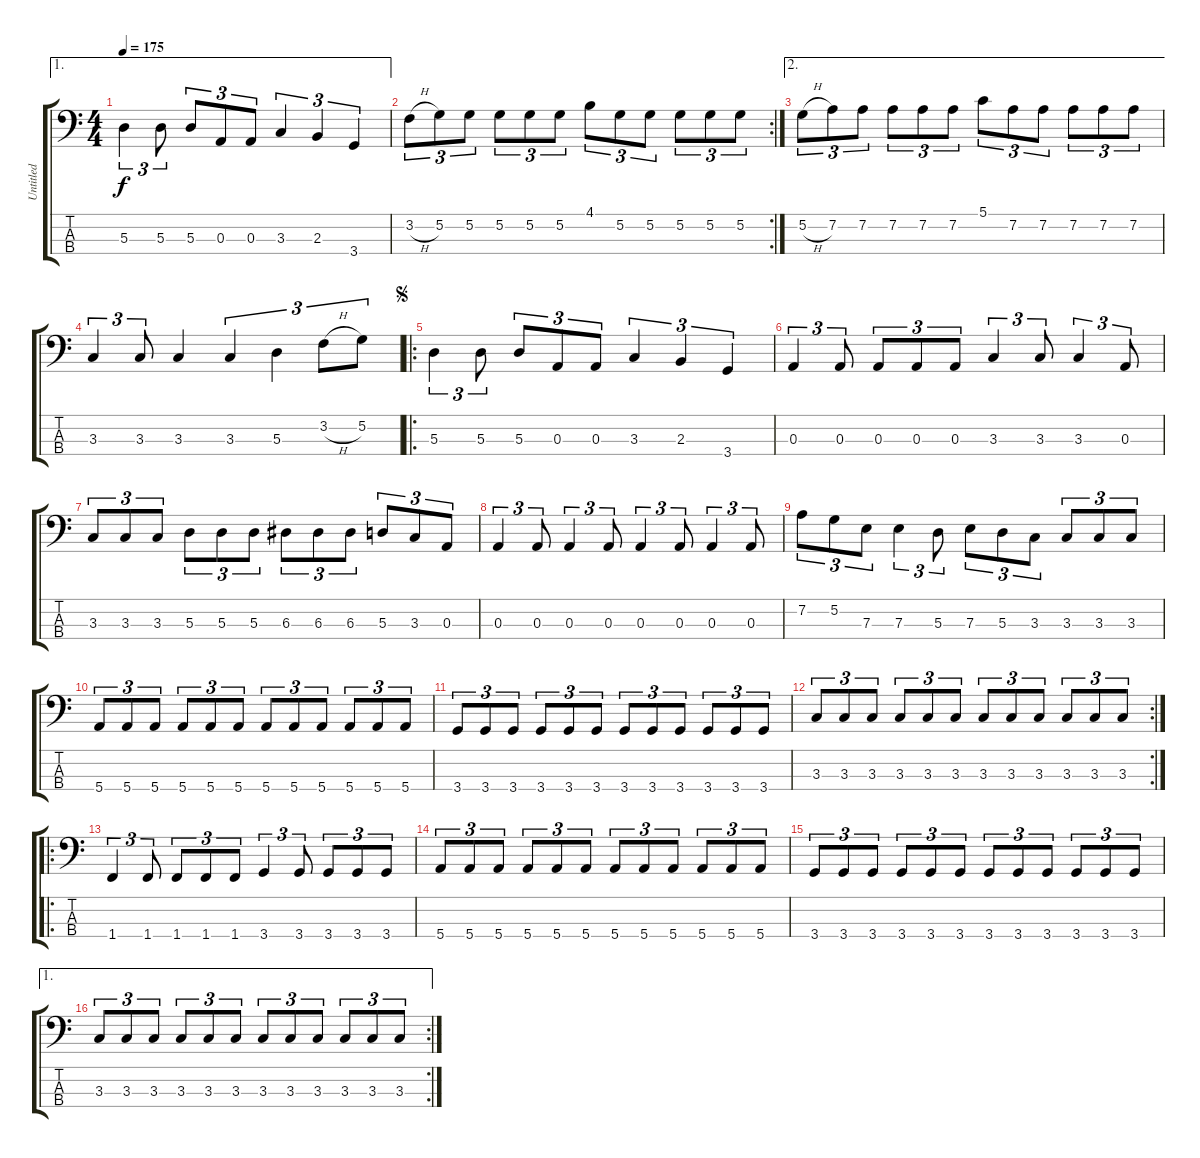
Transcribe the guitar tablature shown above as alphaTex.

\track ("Untitled" "Untitled") {instrument electricbassfinger}
\staff {score tabs}
\tuning (G2 D2 A1 E1) {hide}
\ae 1
\ts (4 4)
\tempo 175
\clef f4
\ks c
5.3.4{tu (3 2) dy f} 5.3.8{tu (3 2)} 5.3.8{tu (3 2)} 0.3.8{tu (3 2)} 0.3.8{tu (3 2)} 3.3.4{tu (3 2)} 2.3.4{tu (3 2)} 3.4.4{tu (3 2)} |
\rc 2
3.2{h}.8{tu (3 2)} 5.2.8{tu (3 2)} 5.2.8{tu (3 2)} 5.2.8{tu (3 2)} 5.2.8{tu (3 2)} 5.2.8{tu (3 2)} 4.1.8{tu (3 2)} 5.2.8{tu (3 2)} 5.2.8{tu (3 2)} 5.2.8{tu (3 2)} 5.2.8{tu (3 2)} 5.2.8{tu (3 2)} |
\ae 2
5.2{h}.8{tu (3 2)} 7.2.8{tu (3 2)} 7.2.8{tu (3 2)} 7.2.8{tu (3 2)} 7.2.8{tu (3 2)} 7.2.8{tu (3 2)} 5.1.8{tu (3 2)} 7.2.8{tu (3 2)} 7.2.8{tu (3 2)} 7.2.8{tu (3 2)} 7.2.8{tu (3 2)} 7.2.8{tu (3 2)} |
3.3.4{tu (3 2)} 3.3.8{tu (3 2)} 3.3.4 3.3.4{tu (3 2)} 5.3.4{tu (3 2)} 3.2{h}.8{tu (3 2)} 5.2.8{tu (3 2)} |
\ro
\jump segno
5.3.4{tu (3 2)} 5.3.8{tu (3 2)} 5.3.8{tu (3 2)} 0.3.8{tu (3 2)} 0.3.8{tu (3 2)} 3.3.4{tu (3 2)} 2.3.4{tu (3 2)} 3.4.4{tu (3 2)} |
0.3.4{tu (3 2)} 0.3.8{tu (3 2)} 0.3.8{tu (3 2)} 0.3.8{tu (3 2)} 0.3.8{tu (3 2)} 3.3.4{tu (3 2)} 3.3.8{tu (3 2)} 3.3.4{tu (3 2)} 0.3.8{tu (3 2)} |
3.3.8{tu (3 2)} 3.3.8{tu (3 2)} 3.3.8{tu (3 2)} 5.3.8{tu (3 2)} 5.3.8{tu (3 2)} 5.3.8{tu (3 2)} 6.3.8{tu (3 2)} 6.3.8{tu (3 2)} 6.3.8{tu (3 2)} 5.3.8{tu (3 2)} 3.3.8{tu (3 2)} 0.3.8{tu (3 2)} |
0.3.4{tu (3 2)} 0.3.8{tu (3 2)} 0.3.4{tu (3 2)} 0.3.8{tu (3 2)} 0.3.4{tu (3 2)} 0.3.8{tu (3 2)} 0.3.4{tu (3 2)} 0.3.8{tu (3 2)} |
7.2.8{tu (3 2)} 5.2.8{tu (3 2)} 7.3.8{tu (3 2)} 7.3.4{tu (3 2)} 5.3.8{tu (3 2)} 7.3.8{tu (3 2)} 5.3.8{tu (3 2)} 3.3.8{tu (3 2)} 3.3.8{tu (3 2)} 3.3.8{tu (3 2)} 3.3.8{tu (3 2)} |
5.4.8{tu (3 2)} 5.4.8{tu (3 2)} 5.4.8{tu (3 2)} 5.4.8{tu (3 2)} 5.4.8{tu (3 2)} 5.4.8{tu (3 2)} 5.4.8{tu (3 2)} 5.4.8{tu (3 2)} 5.4.8{tu (3 2)} 5.4.8{tu (3 2)} 5.4.8{tu (3 2)} 5.4.8{tu (3 2)} |
3.4.8{tu (3 2)} 3.4.8{tu (3 2)} 3.4.8{tu (3 2)} 3.4.8{tu (3 2)} 3.4.8{tu (3 2)} 3.4.8{tu (3 2)} 3.4.8{tu (3 2)} 3.4.8{tu (3 2)} 3.4.8{tu (3 2)} 3.4.8{tu (3 2)} 3.4.8{tu (3 2)} 3.4.8{tu (3 2)} |
\rc 2
3.3.8{tu (3 2)} 3.3.8{tu (3 2)} 3.3.8{tu (3 2)} 3.3.8{tu (3 2)} 3.3.8{tu (3 2)} 3.3.8{tu (3 2)} 3.3.8{tu (3 2)} 3.3.8{tu (3 2)} 3.3.8{tu (3 2)} 3.3.8{tu (3 2)} 3.3.8{tu (3 2)} 3.3.8{tu (3 2)} |
\ro
1.4.4{tu (3 2)} 1.4.8{tu (3 2)} 1.4.8{tu (3 2)} 1.4.8{tu (3 2)} 1.4.8{tu (3 2)} 3.4.4{tu (3 2)} 3.4.8{tu (3 2)} 3.4.8{tu (3 2)} 3.4.8{tu (3 2)} 3.4.8{tu (3 2)} |
5.4.8{tu (3 2)} 5.4.8{tu (3 2)} 5.4.8{tu (3 2)} 5.4.8{tu (3 2)} 5.4.8{tu (3 2)} 5.4.8{tu (3 2)} 5.4.8{tu (3 2)} 5.4.8{tu (3 2)} 5.4.8{tu (3 2)} 5.4.8{tu (3 2)} 5.4.8{tu (3 2)} 5.4.8{tu (3 2)} |
3.4.8{tu (3 2)} 3.4.8{tu (3 2)} 3.4.8{tu (3 2)} 3.4.8{tu (3 2)} 3.4.8{tu (3 2)} 3.4.8{tu (3 2)} 3.4.8{tu (3 2)} 3.4.8{tu (3 2)} 3.4.8{tu (3 2)} 3.4.8{tu (3 2)} 3.4.8{tu (3 2)} 3.4.8{tu (3 2)} |
\ae 1
\rc 2
3.3.8{tu (3 2)} 3.3.8{tu (3 2)} 3.3.8{tu (3 2)} 3.3.8{tu (3 2)} 3.3.8{tu (3 2)} 3.3.8{tu (3 2)} 3.3.8{tu (3 2)} 3.3.8{tu (3 2)} 3.3.8{tu (3 2)} 3.3.8{tu (3 2)} 3.3.8{tu (3 2)} 3.3.8{tu (3 2)}
